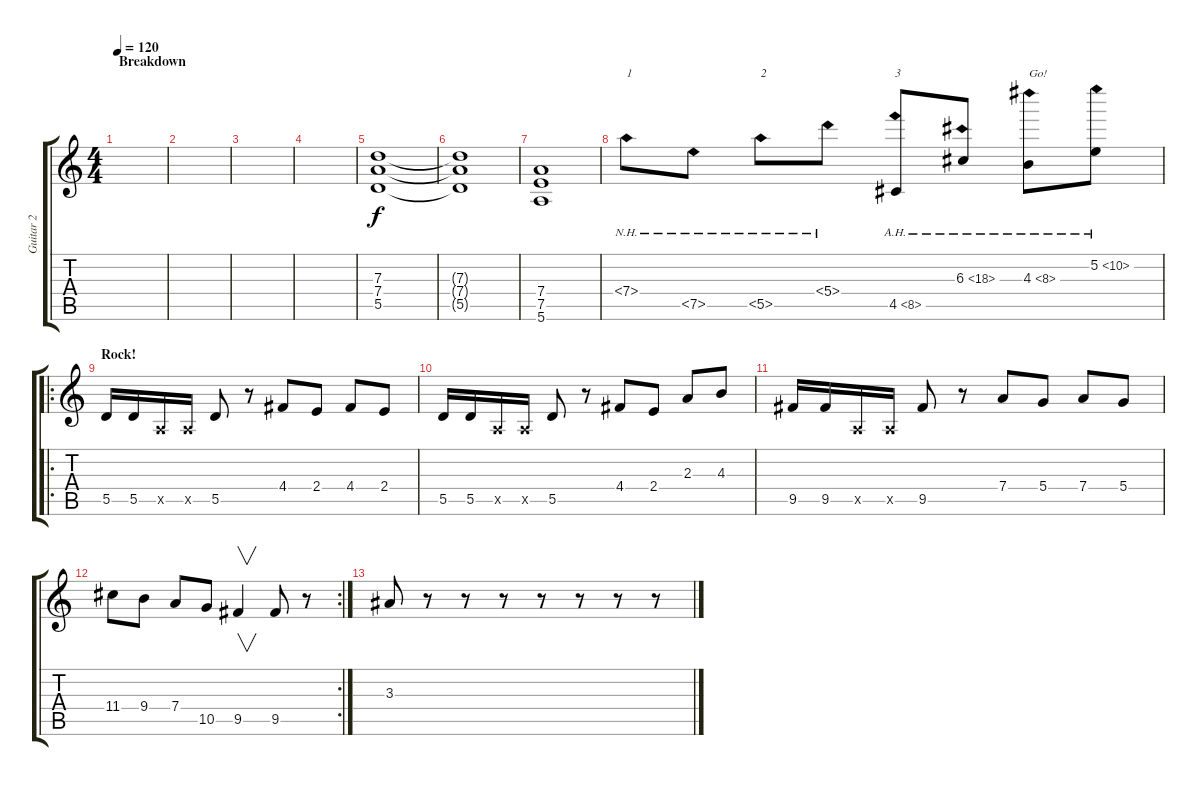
\track ("Guitar 2" "Guitar 2") {instrument overdrivenguitar}
\staff {score tabs}
\tuning (E4 B3 G3 D3 A2 E2) {hide}
\ts (4 4)
\section ("" "Breakdown")
\tempo 120
\clef g2
\ks c
|
|
|
|
(7.3 7.4 5.5).1 |
(7.3{t} 7.4{t} 5.5{t}).1 |
(7.4 7.5 5.6).1 |
7.4{nh}.8{txt "1"} 7.5{nh}.8 5.5{nh}.8{txt "2"} 5.4{nh}.8 4.5{ah 4}.8{txt "3"} 6.3{ah 12}.8 4.3{ah 4}.8{txt "Go!"} 5.2{ah 5}.8 |
\ro
\section ("" "Rock!")
5.5.16 5.5.16 0.5{x}.16 0.5{x}.16 5.5.8 r.8 4.4.8 2.4.8 4.4.8 2.4.8 |
5.5.16 5.5.16 0.5{x}.16 0.5{x}.16 5.5.8 r.8 4.4.8 2.4.8 2.3.8 4.3.8 |
9.5.16 9.5.16 0.5{x}.16 0.5{x}.16 9.5.8 r.8 7.4.8 5.4.8 7.4.8 5.4.8 |
\rc 2
11.4.8 9.4.8 7.4.8 10.5.8 9.5.4{v} 9.5.8 r.8 |
3.3.8 r.8 r.8 r.8 r.8 r.8 r.8 r.8
